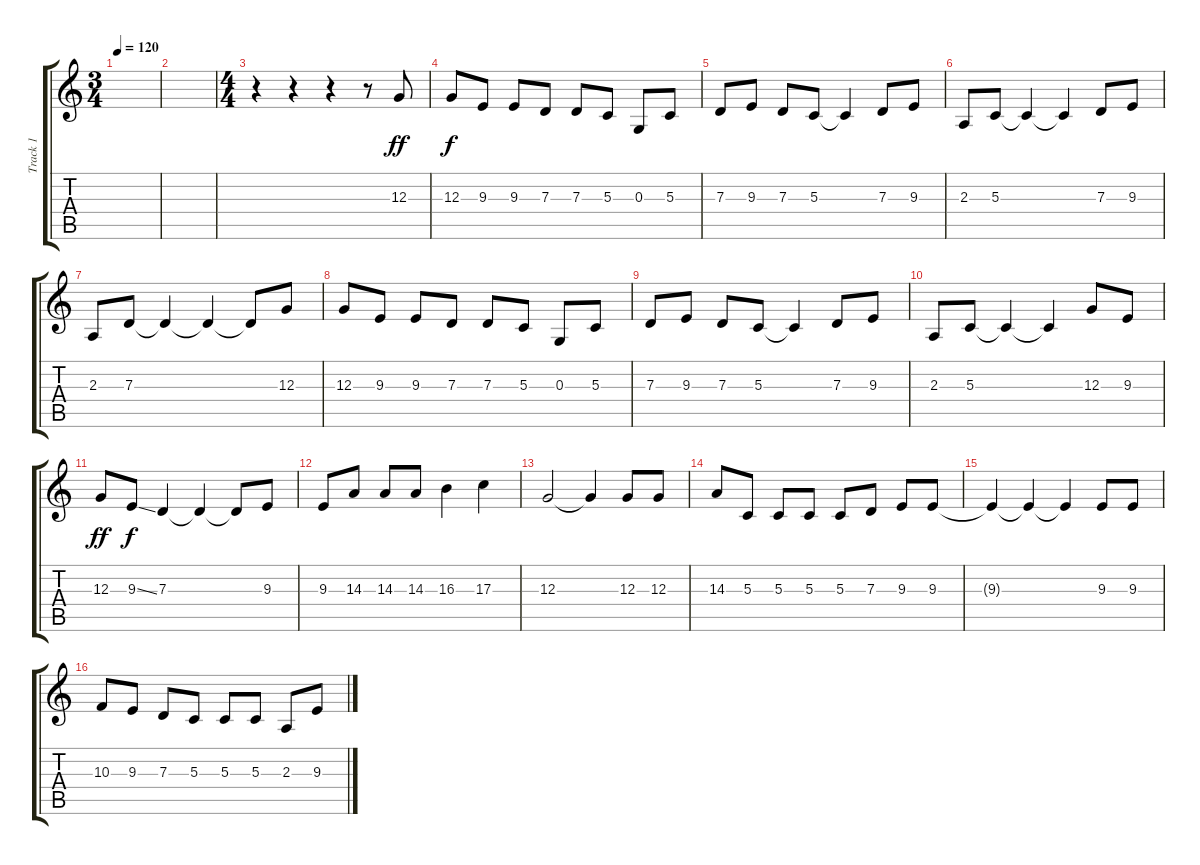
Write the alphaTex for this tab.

\track ("Track 1" "Track 1") {instrument lead1square}
\staff {score tabs}
\tuning (E4 B3 G3 D3 A2 E2) {hide}
\ts (3 4)
\tempo 120
\clef g2
\ks c
|
|
\ts (4 4)
r.4 r.4 r.4 r.8 12.3.8{dy ff} |
12.3.8{dy f} 9.3.8 9.3.8 7.3.8 7.3.8 5.3.8 0.3.8 5.3.8 |
7.3.8 9.3.8 7.3.8 5.3.8 5.3{t}.4 7.3.8 9.3.8 |
2.3.8 5.3.8 5.3{t}.4 5.3{t}.4 7.3.8 9.3.8 |
2.3.8 7.3.8 7.3{t}.4 7.3{t}.4 7.3{t}.8 12.3.8 |
12.3.8 9.3.8 9.3.8 7.3.8 7.3.8 5.3.8 0.3.8 5.3.8 |
7.3.8 9.3.8 7.3.8 5.3.8 5.3{t}.4 7.3.8 9.3.8 |
2.3.8 5.3.8 5.3{t}.4 5.3{t}.4 12.3.8 9.3.8 |
12.3.8{dy ff} 9.3{ss}.8{dy f} 7.3.4 7.3{t}.4 7.3{t}.8 9.3.8 |
9.3.8 14.3.8 14.3.8 14.3.8 16.3.4 17.3.4 |
12.3.2 12.3{t}.4 12.3.8 12.3.8 |
14.3.8 5.3.8 5.3.8 5.3.8 5.3.8 7.3.8 9.3.8 9.3.8 |
9.3{t}.4 9.3{t}.4 9.3{t}.4 9.3.8 9.3.8 |
10.3.8 9.3.8 7.3.8 5.3.8 5.3.8 5.3.8 2.3.8 9.3.8
